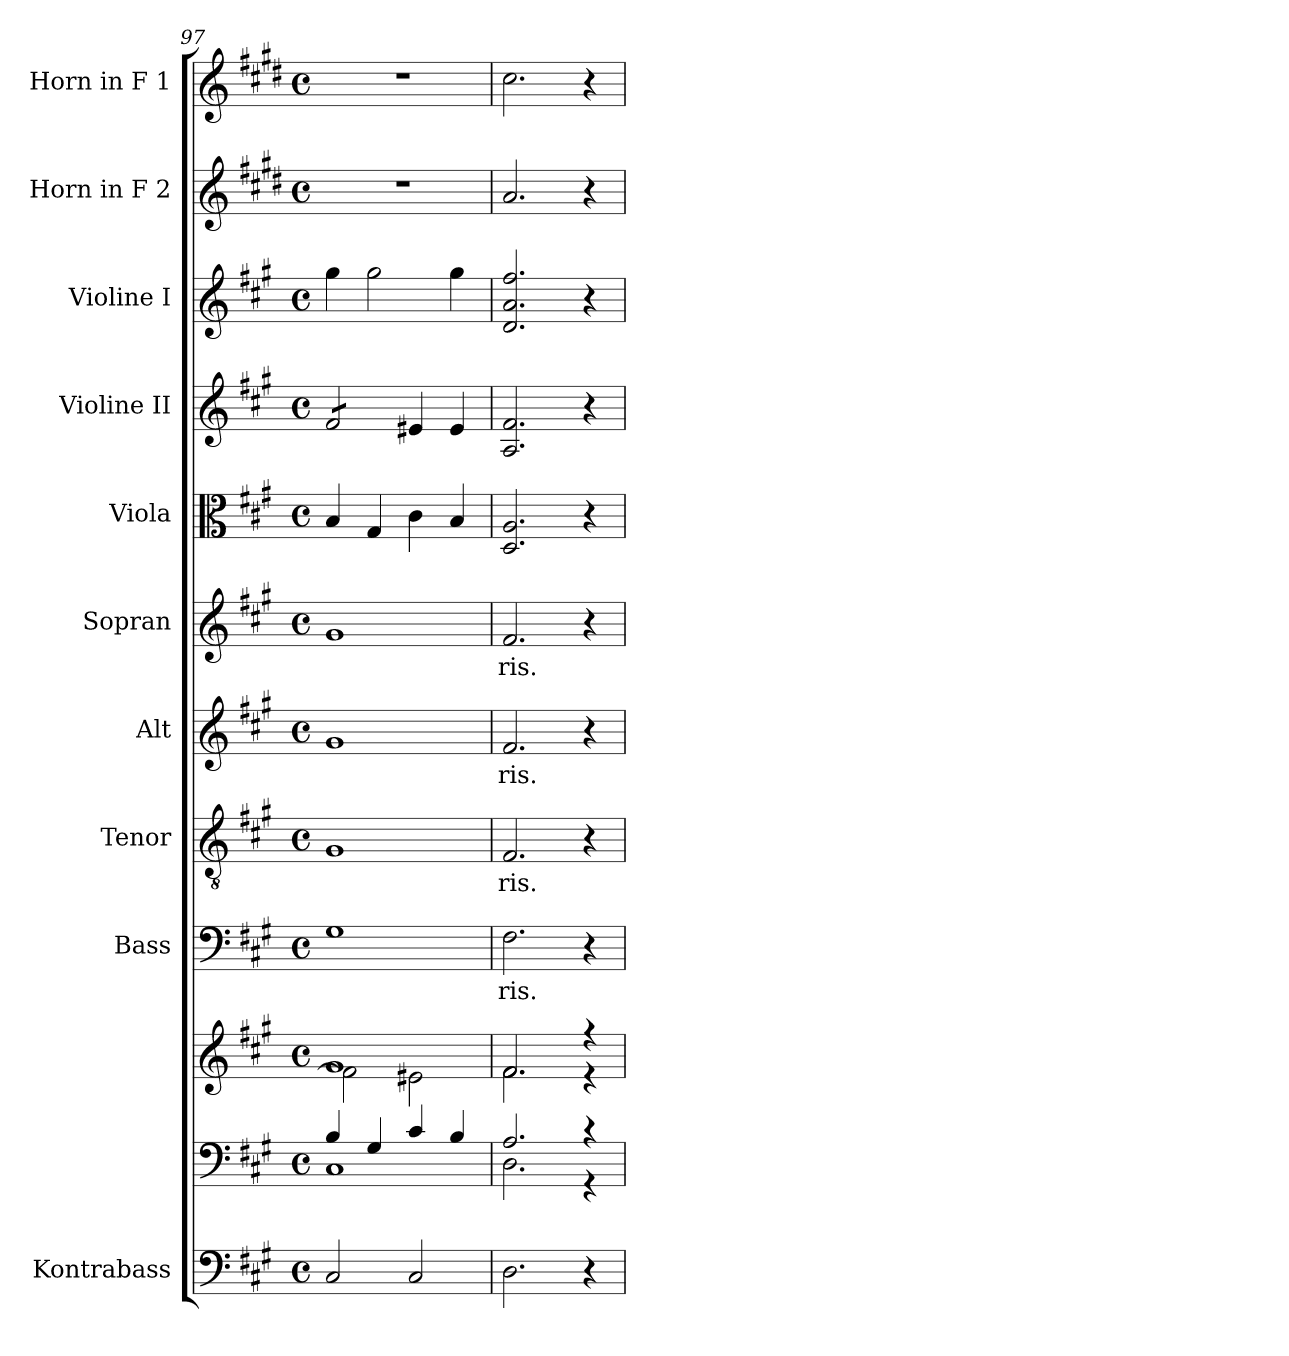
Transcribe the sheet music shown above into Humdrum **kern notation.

**kern	**kern	**kern	**kern	**text	**kern	**text	**kern	**text	**kern	**text	**kern	**kern	**kern	**kern	**kern
*part11	*part10	*part10	*part9	*part9	*part8	*part8	*part7	*part7	*part6	*part6	*part5	*part4	*part3	*part2	*part1
*staff12	*staff11	*staff10	*staff9	*staff9	*staff8	*staff8	*staff7	*staff7	*staff6	*staff6	*staff5	*staff4	*staff3	*staff2	*staff1
*I"Kontrabass	*	*	*I"Bass	*	*I"Tenor	*	*I"Alt	*	*I"Sopran	*	*I"Viola	*I"Violine II	*I"Violine I	*I"Horn in F 2	*I"Horn in F 1
*I'Kb.	*	*	*I'B.	*	*I'T.	*	*I'A.	*	*I'S.	*	*I'Vla.	*I'Vl. II	*I'Vl. I	*	*
*clefF4	*clefF4	*clefG2	*clefF4	*	*clefGv2	*	*clefG2	*	*clefG2	*	*clefC3	*clefG2	*clefG2	*clefG2	*clefG2
*ITrd7c12	*	*	*	*	*	*	*	*	*	*	*	*	*	*ITrd4c7	*ITrd4c7
*k[f#c#g#]	*k[f#c#g#]	*k[f#c#g#]	*k[f#c#g#]	*	*k[f#c#g#]	*	*k[f#c#g#]	*	*k[f#c#g#]	*	*k[f#c#g#]	*k[f#c#g#]	*k[f#c#g#]	*k[f#c#g#]	*k[f#c#g#]
*A:	*A:	*A:	*A:	*	*A:	*	*A:	*	*A:	*	*A:	*A:	*A:	*A:	*A:
*M4/4	*M4/4	*M4/4	*M4/4	*	*M4/4	*	*M4/4	*	*M4/4	*	*M4/4	*M4/4	*M4/4	*M4/4	*M4/4
*met(c)	*met(c)	*met(c)	*met(c)	*	*met(c)	*	*met(c)	*	*met(c)	*	*met(c)	*met(c)	*met(c)	*met(c)	*met(c)
=97	=97	=97	=97	=97	=97	=97	=97	=97	=97	=97	=97	=97	=97	=97	=97
*	*^	*^	*	*	*	*	*	*	*	*	*	*	*	*	*
*	*	*	*	*	*	*	*	*	*	*	*	*	*	*tremolo	*	*	*
2CC#/	4B/	1C#	1g#	2f#\]	1G#	.	1G#	.	1g#	.	1g#	.	4B/	8f#/L	4gg#\	1r	1r
.	.	.	.	.	.	.	.	.	.	.	.	.	.	8f#/	.	.	.
.	4G#/	.	.	.	.	.	.	.	.	.	.	.	4G#/	8f#/	2gg#\	.	.
.	.	.	.	.	.	.	.	.	.	.	.	.	.	8f#/J	.	.	.
*	*	*	*	*	*	*	*	*	*	*	*	*	*	*Xtremolo	*	*	*
2CC#/	4c#/	.	.	2e#X\	.	.	.	.	.	.	.	.	4c#\	4e#X/	.	.	.
.	4B/	.	.	.	.	.	.	.	.	.	.	.	4B/	4e#/	4gg#\	.	.
=98	=98	=98	=98	=98	=98	=98	=98	=98	=98	=98	=98	=98	=98	=98	=98	=98	=98
!	!	!	!	!	!	!LO:LY:b	!	!LO:LY:b	!	!LO:LY:b	!	!LO:LY:b	!	!	!	!	!
2.DD\	2.A/	2.D\	2.f#/	2.f#\	2.F#\	-ris.	2.F#/	-ris.	2.f#/	-ris.	2.f#/	-ris.	2.D/ 2.A/	2.A/ 2.f#/	2.d/ 2.a/ 2.ff#/	2.d/	2.f#\
4r	4r	4r	4r	4r	4r	.	4r	.	4r	.	4r	.	4r	4r	4r	4r	4r
*	*v	*v	*	*	*	*	*	*	*	*	*	*	*	*	*	*	*
*	*	*v	*v	*	*	*	*	*	*	*	*	*	*	*	*	*
=	=	=	=	=	=	=	=	=	=	=	=	=	=	=	=
*-	*-	*-	*-	*-	*-	*-	*-	*-	*-	*-	*-	*-	*-	*-	*-
